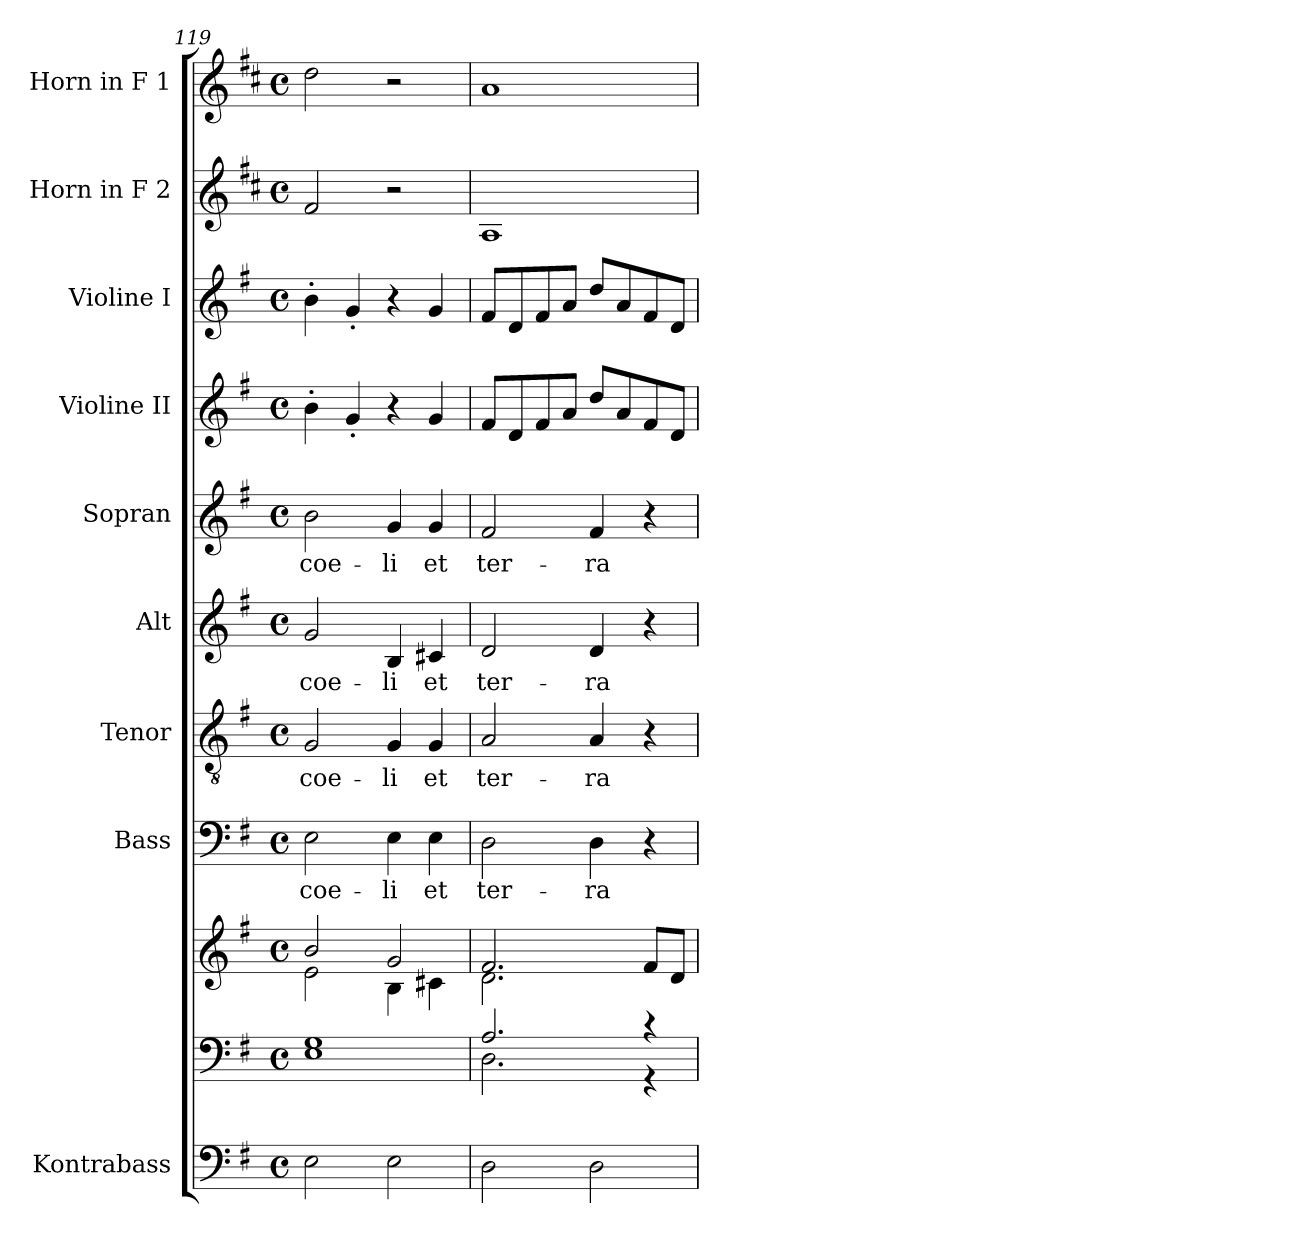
**kern	**kern	**kern	**kern	**text	**kern	**text	**kern	**text	**kern	**text	**kern	**kern	**kern	**kern
*part10	*part9	*part9	*part8	*part8	*part7	*part7	*part6	*part6	*part5	*part5	*part4	*part3	*part2	*part1
*staff11	*staff10	*staff9	*staff8	*staff8	*staff7	*staff7	*staff6	*staff6	*staff5	*staff5	*staff4	*staff3	*staff2	*staff1
*I"Kontrabass	*	*	*I"Bass	*	*I"Tenor	*	*I"Alt	*	*I"Sopran	*	*I"Violine II	*I"Violine I	*I"Horn in F 2	*I"Horn in F 1
*I'Kb.	*	*	*I'B.	*	*I'T.	*	*I'A.	*	*I'S.	*	*I'Vl. II	*I'Vl. I	*I'Hrn. 2	*I'Hrn. 1
*clefF4	*clefF4	*clefG2	*clefF4	*	*clefGv2	*	*clefG2	*	*clefG2	*	*clefG2	*clefG2	*clefG2	*clefG2
*ITrd7c12	*	*	*	*	*	*	*	*	*	*	*	*	*ITrd4c7	*ITrd4c7
*k[f#]	*k[f#]	*k[f#]	*k[f#]	*	*k[f#]	*	*k[f#]	*	*k[f#]	*	*k[f#]	*k[f#]	*k[f#]	*k[f#]
*G:	*G:	*G:	*G:	*	*G:	*	*G:	*	*G:	*	*G:	*G:	*G:	*G:
*M4/4	*M4/4	*M4/4	*M4/4	*	*M4/4	*	*M4/4	*	*M4/4	*	*M4/4	*M4/4	*M4/4	*M4/4
*met(c)	*met(c)	*met(c)	*met(c)	*	*met(c)	*	*met(c)	*	*met(c)	*	*met(c)	*met(c)	*met(c)	*met(c)
=119	=119	=119	=119	=119	=119	=119	=119	=119	=119	=119	=119	=119	=119	=119
*	*^	*^	*	*	*	*	*	*	*	*	*	*	*	*
!	!	!	!	!	!	!LO:LY:b	!	!LO:LY:b	!	!LO:LY:b	!	!LO:LY:b	!	!	!	!
2EE\	1G	1E	2b/	2e\	2E\	coe-	2G/	coe-	2g/	coe-	2b\	coe-	4b'>\	4b'>\	2B/	2g\
.	.	.	.	.	.	.	.	.	.	.	.	.	4g'</	4g'</	.	.
!	!	!	!	!	!	!LO:LY:b	!	!LO:LY:b	!	!LO:LY:b	!	!LO:LY:b	!	!	!	!
2EE\	.	.	2g/	4B\	4E\	-li	4G/	-li	4B/	-li	4g/	-li	4r	4r	2r	2r
!	!	!	!	!	!	!LO:LY:b	!	!LO:LY:b	!	!LO:LY:b	!	!LO:LY:b	!	!	!	!
.	.	.	.	4c#X\	4E\	et	4G/	et	4c#X/	et	4g/	et	4g/	4g/	.	.
=120	=120	=120	=120	=120	=120	=120	=120	=120	=120	=120	=120	=120	=120	=120	=120	=120
!	!	!	!	!	!	!LO:LY:b	!	!LO:LY:b	!	!LO:LY:b	!	!LO:LY:b	!	!	!	!
2DD\	2.A/	2.D\	2.f#/	2.d\	2D\	ter-	2A/	ter-	2d/	ter-	2f#/	ter-	8f#/L	8f#/L	1D	1d
.	.	.	.	.	.	.	.	.	.	.	.	.	8d/	8d/	.	.
.	.	.	.	.	.	.	.	.	.	.	.	.	8f#/	8f#/	.	.
.	.	.	.	.	.	.	.	.	.	.	.	.	8a/J	8a/J	.	.
!	!	!	!	!	!	!LO:LY:b	!	!LO:LY:b	!	!LO:LY:b	!	!LO:LY:b	!	!	!	!
2DD\	.	.	.	.	4D\	-ra	4A/	-ra	4d/	-ra	4f#/	-ra	8dd/L	8dd/L	.	.
.	.	.	.	.	.	.	.	.	.	.	.	.	8a/	8a/	.	.
.	4r	4r	8f#/L	4ryy	4r	.	4r	.	4r	.	4r	.	8f#/	8f#/	.	.
.	.	.	8d/J	.	.	.	.	.	.	.	.	.	8d/J	8d/J	.	.
*	*v	*v	*	*	*	*	*	*	*	*	*	*	*	*	*	*
*	*	*v	*v	*	*	*	*	*	*	*	*	*	*	*	*
=	=	=	=	=	=	=	=	=	=	=	=	=	=	=
*-	*-	*-	*-	*-	*-	*-	*-	*-	*-	*-	*-	*-	*-	*-
